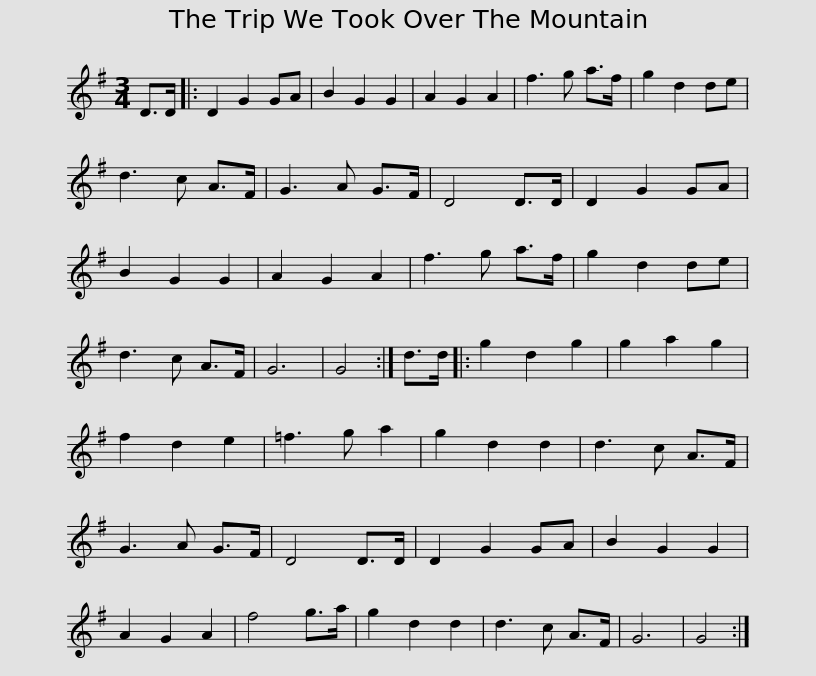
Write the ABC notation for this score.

X:1
L:1/8
M:3/4
I:linebreak $
K:G
V:1 treble
V:1
 D>D |: D2 G2 GA | B2 G2 G2 | A2 G2 A2 | f3 g a>f | %5
 g2 d2 de | d3 c A>F | G3 A G>F | D4 D>D | D2 G2 GA |$ %10
 B2 G2 G2 | A2 G2 A2 | f3 g a>f | g2 d2 de | d3 c A>F | %15
 G6 | G4 :| d>d |: g2 d2 g2 | g2 a2 g2 | %20
 f2 d2 e2 | =f3 g a2 |$ g2 d2 d2 | d3 c A>F | G3 A G>F | %25
 D4 D>D | D2 G2 GA | B2 G2 G2 | A2 G2 A2 | f4 g>a | %30
 g2 d2 d2 | d3 c A>F | G6 |$ G4 :| %34
